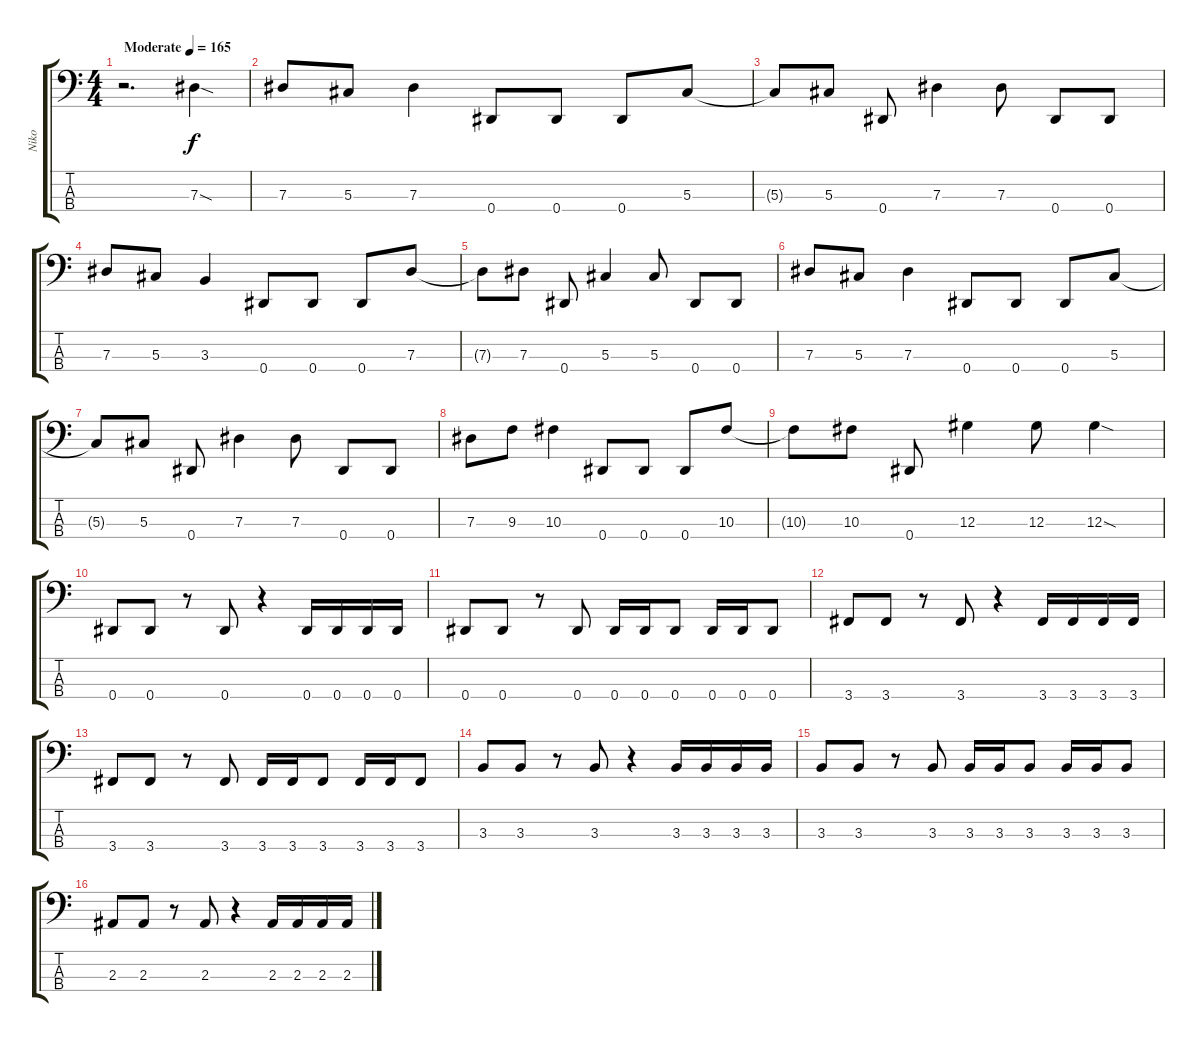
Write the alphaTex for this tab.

\track ("Niko" "Niko") {instrument electricbassfinger}
\staff {score tabs}
\tuning (Gb2 Db2 Ab1 Eb1) {hide}
\ts (4 4)
\tempo (165 "Moderate")
\clef f4
\ks c
r.2{d dy f instrument electricbassfinger} 7.3{sod}.4 |
7.3.8 5.3.8 7.3.4 0.4.8 0.4.8 0.4.8 5.3.8 |
5.3{t}.8 5.3.8 0.4.8 7.3.4 7.3.8 0.4.8 0.4.8 |
7.3.8 5.3.8 3.3.4 0.4.8 0.4.8 0.4.8 7.3.8 |
7.3{t}.8 7.3.8 0.4.8 5.3.4 5.3.8 0.4.8 0.4.8 |
7.3.8 5.3.8 7.3.4 0.4.8 0.4.8 0.4.8 5.3.8 |
5.3{t}.8 5.3.8 0.4.8 7.3.4 7.3.8 0.4.8 0.4.8 |
7.3.8 9.3.8 10.3.4 0.4.8 0.4.8 0.4.8 10.3.8 |
10.3{t}.8 10.3.8 0.4.8 12.3.4 12.3.8 12.3{sod}.4 |
0.4.8 0.4.8 r.8 0.4.8 r.4 0.4.16 0.4.16 0.4.16 0.4.16 |
0.4.8 0.4.8 r.8 0.4.8 0.4.16 0.4.16 0.4.8 0.4.16 0.4.16 0.4.8 |
3.4.8 3.4.8 r.8 3.4.8 r.4 3.4.16 3.4.16 3.4.16 3.4.16 |
3.4.8 3.4.8 r.8 3.4.8 3.4.16 3.4.16 3.4.8 3.4.16 3.4.16 3.4.8 |
3.3.8 3.3.8 r.8 3.3.8 r.4 3.3.16 3.3.16 3.3.16 3.3.16 |
3.3.8 3.3.8 r.8 3.3.8 3.3.16 3.3.16 3.3.8 3.3.16 3.3.16 3.3.8 |
2.3.8 2.3.8 r.8 2.3.8 r.4 2.3.16 2.3.16 2.3.16 2.3.16
